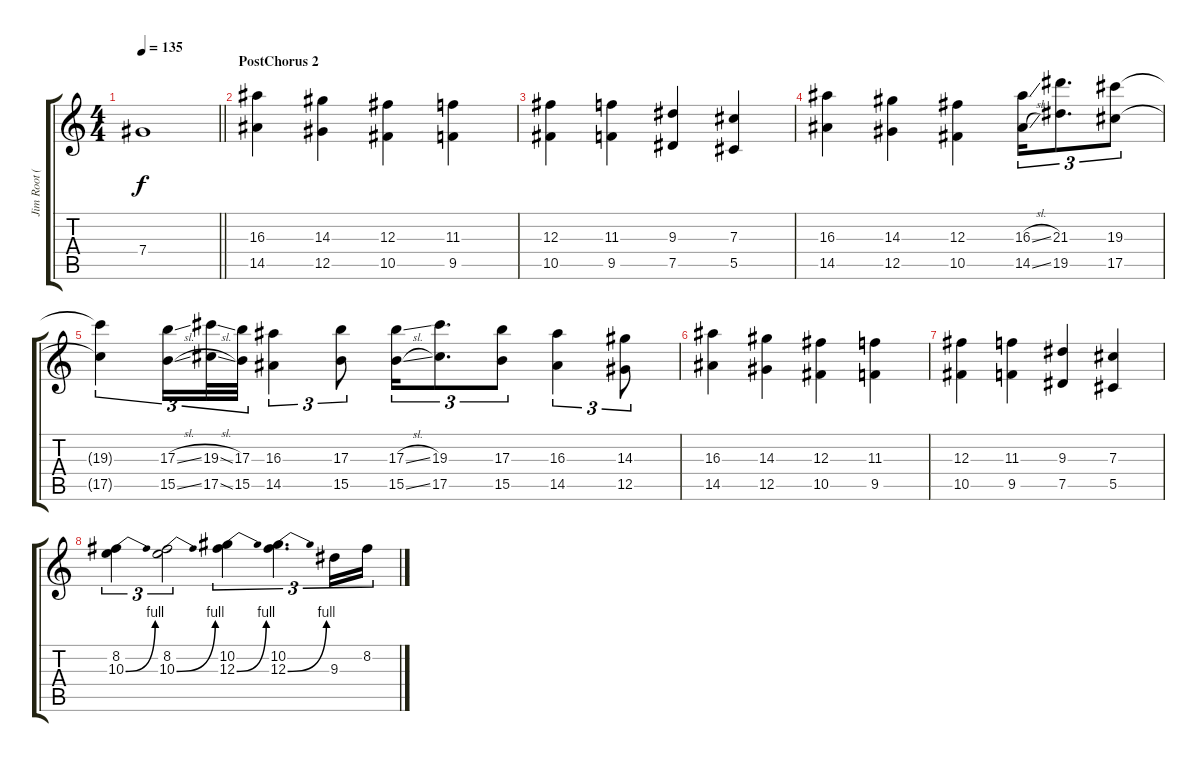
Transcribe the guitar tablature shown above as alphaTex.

\track ("Jim Root (Solo)" "Jim Root (") {instrument overdrivenguitar}
\staff {score tabs}
\tuning (Eb4 Bb3 Gb3 Db3 Ab2 Eb2) {hide}
\ts (4 4)
\tempo 135
\clef g2
\barLineRight lightlight
\ks c
7.4{t}.1{dy f} |
\section ("" "PostChorus 2")
(16.3 14.5).4{volume 14} (14.3 12.5).4 (12.3 10.5).4 (11.3 9.5).4 |
(12.3 10.5).4 (11.3 9.5).4 (9.3 7.5).4 (7.3 5.5).4 |
(16.3 14.5).4 (14.3 12.5).4 (12.3 10.5).4 (16.3{sl} 14.5{sl}).16{tu (3 2)} (21.3 19.5).8{d tu (3 2)} (19.3 17.5).8{tu (3 2)} |
(19.3{t} 17.5{t}).4{tu (3 2)} (17.3{sl} 15.5{sl}).16{tu (3 2)} (19.3{sl} 17.5{sl}).32{tu (3 2)} (17.3 15.5).32{tu (3 2)} (16.3 14.5).4{tu (3 2)} (17.3 15.5).8{tu (3 2)} (17.3{sl} 15.5{sl}).16{tu (3 2)} (19.3 17.5).8{d tu (3 2)} (17.3 15.5).8{tu (3 2)} (16.3 14.5).4{tu (3 2)} (14.3 12.5).8{tu (3 2)} |
(16.3 14.5).4 (14.3 12.5).4 (12.3 10.5).4 (11.3 9.5).4 |
(12.3 10.5).4 (11.3 9.5).4 (9.3 7.5).4 (7.3 5.5).4 |
(8.2 10.3{be (bend 0 0 60 4)}).4{tu (3 2)} (8.2 10.3{be (bend 0 0 60 4)}).2{tu (3 2)} (10.2 12.3{be (bend 0 0 60 4)}).4{tu (3 2)} (10.2 12.3{be (bend 0 0 60 4)}).4{d tu (3 2)} 9.3.16{tu (3 2)} 8.2.16{tu (3 2)}
